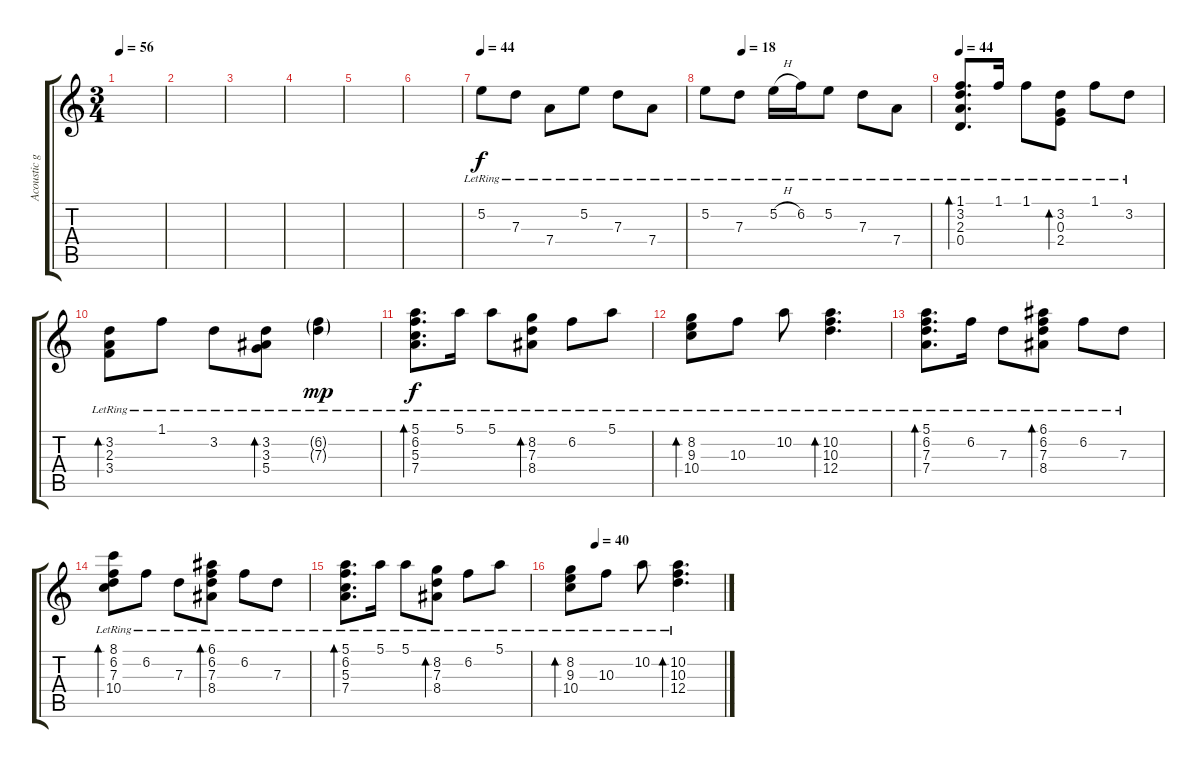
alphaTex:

\track ("Acoustic guitar" "Acoustic g") {instrument acousticguitarsteel}
\staff {score tabs}
\tuning (E4 B3 G3 D3 A2 E2) {hide}
\ts (3 4)
\tempo 56
\clef g2
\ks c
|
|
|
|
|
|
\tempo 44
5.2{lr}.8{instrument acousticguitarsteel} 7.3{lr}.8 7.4{lr}.8 5.2{lr}.8 7.3{lr}.8 7.4{lr}.8 |
\tempo (18 0.16666666666666666)
5.2{lr}.8 7.3{lr}.8 5.2{h lr}.16 6.2{lr}.16 5.2{lr}.8 7.3{lr}.8 7.4{lr}.8 |
\tempo 44
(1.1{lr} 3.2{lr} 2.3{lr} 0.4{lr}).8{d bd 120} 1.1{lr}.16 1.1{lr}.8 (3.2{lr} 0.3{lr} 2.4{lr}).8{bd 120} 1.1{lr}.8 3.2{lr}.8 |
(3.2{lr} 2.3{lr} 3.4{lr}).8{bd 120} 1.1{lr}.8 3.2{lr}.8 (3.2{lr} 3.3{lr} 5.4{lr}).8{bd 120} (6.2{g lr} 7.3{g}).4{dy mp} |
(5.1{lr} 6.2{lr} 5.3{lr} 7.4{lr}).8{d bd 120 dy f} 5.1{lr}.16 5.1{lr}.8 (8.2{lr} 7.3{lr} 8.4{lr}).8{bd 120} 6.2{lr}.8 5.1{lr}.8 |
(8.2{lr} 9.3{lr} 10.4{lr}).8{bd 120} 10.3{lr}.8 10.2{lr}.8 (10.2{lr} 10.3{lr} 12.4{lr}).4{d bd 120} |
(5.1{lr} 6.2{lr} 7.3{lr} 7.4{lr}).8{d bd 120} 6.2{lr}.16 7.3{lr}.8 (6.1{lr} 6.2{lr} 7.3{lr} 8.4{lr}).8{bd 120} 6.2{lr}.8 7.3{lr}.8 |
(8.1{lr} 6.2{lr} 7.3{lr} 10.4{lr}).8{bd 120} 6.2{lr}.8 7.3{lr}.8 (6.1{lr} 6.2{lr} 7.3{lr} 8.4{lr}).8{bd 120} 6.2{lr}.8 7.3{lr}.8 |
(5.1{lr} 6.2{lr} 5.3{lr} 7.4{lr}).8{d bd 120} 5.1{lr}.16 5.1{lr}.8 (8.2{lr} 7.3{lr} 8.4{lr}).8{bd 120} 6.2{lr}.8 5.1{lr}.8 |
\tempo (40 0.16666666666666666)
(8.2{lr} 9.3{lr} 10.4{lr}).8{bd 120} 10.3{lr}.8 10.2{lr}.8 (10.2{lr} 10.3{lr} 12.4{lr}).4{d bd 120}
